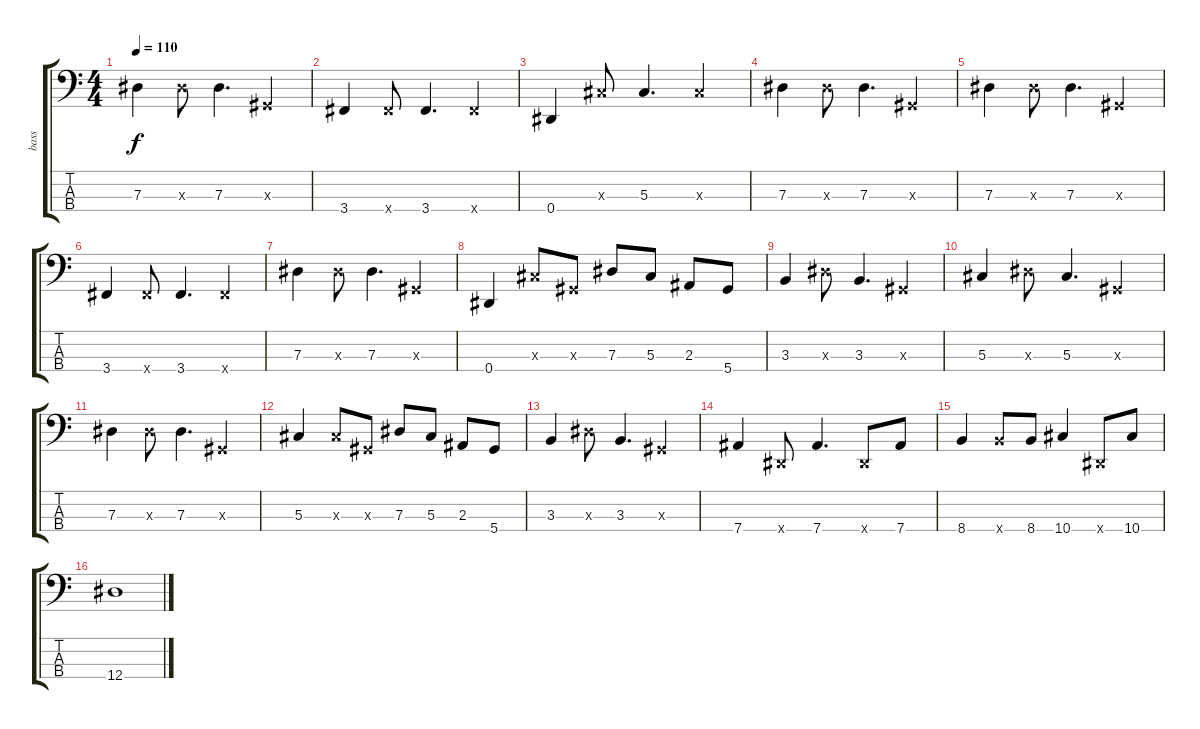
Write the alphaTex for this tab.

\track ("bass" "bass") {instrument electricbassfinger}
\staff {score tabs}
\tuning (Gb2 Db2 Ab1 Eb1) {hide}
\ts (4 4)
\tempo 110
\clef f4
\ks c
7.3.4{dy f} 7.3{x}.8 7.3.4{d} 0.3{x}.4 |
3.4.4 3.4{x}.8 3.4.4{d} 3.4{x}.4 |
0.4.4 5.3{x}.8 5.3.4{d} 5.3{x}.4 |
7.3.4 7.3{x}.8 7.3.4{d} 0.3{x}.4 |
7.3.4 7.3{x}.8 7.3.4{d} 0.3{x}.4 |
3.4.4 3.4{x}.8 3.4.4{d} 3.4{x}.4 |
7.3.4 7.3{x}.8 7.3.4{d} 0.3{x}.4 |
0.4.4 5.3{x}.8 0.3{x}.8 7.3.8 5.3.8 2.3.8 5.4.8 |
3.3.4 7.3{x}.8 3.3.4{d} 0.3{x}.4 |
5.3.4 7.3{x}.8 5.3.4{d} 0.3{x}.4 |
7.3.4 7.3{x}.8 7.3.4{d} 0.3{x}.4 |
5.3.4 5.3{x}.8 0.3{x}.8 7.3.8 5.3.8 2.3.8 5.4.8 |
3.3.4 7.3{x}.8 3.3.4{d} 0.3{x}.4 |
7.4.4 0.4{x}.8 7.4.4{d} 0.4{x}.8 7.4.8 |
8.4.4 8.4{x}.8 8.4.8 10.4.4 0.4{x}.8 10.4.8 |
12.4.1
